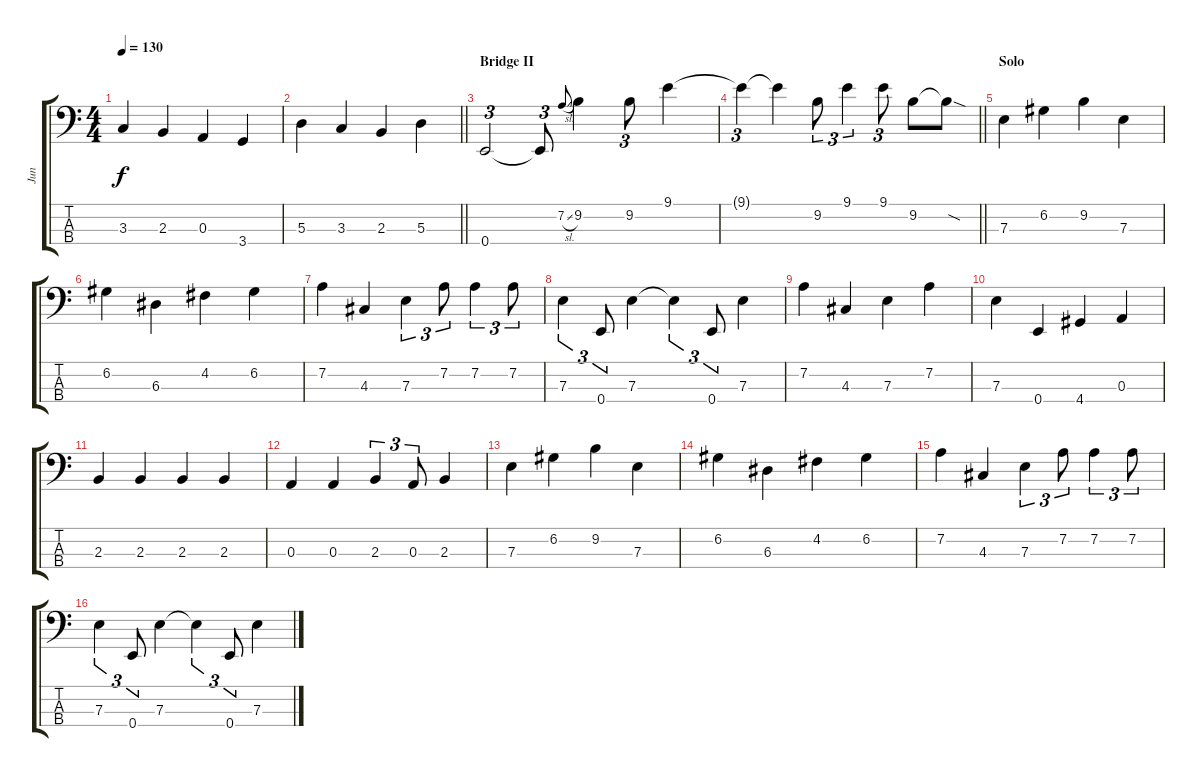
\track ("Jun" "Jun") {instrument electricbasspick}
\staff {score tabs}
\tuning (G2 D2 A1 E1) {hide}
\ts (4 4)
\tempo 130
\clef f4
\ks c
3.3.4{dy f} 2.3.4 0.3.4 3.4.4 |
\barLineRight lightlight
5.3.4 3.3.4 2.3.4 5.3.4 |
\section ("" "Bridge II")
0.4.2{tu (3 2)} 0.4{t}.8{tu (3 2)} 7.2{sl}.8{gr onbeat} 9.2.4 9.2.8{tu (3 2)} 9.1.4 |
\barLineRight lightlight
9.1{t}.4{tu (3 2)} 9.1{t}.4 9.2.8{tu (3 2)} 9.1.4{tu (3 2)} 9.1.8{tu (3 2)} 9.2.8 9.2{sod t}.8 |
\section ("" "Solo")
7.3.4 6.2.4 9.2.4 7.3.4 |
6.2.4 6.3.4 4.2.4 6.2.4 |
7.2.4 4.3.4 7.3.4{tu (3 2)} 7.2.8{tu (3 2)} 7.2.4{tu (3 2)} 7.2.8{tu (3 2)} |
7.3.4{tu (3 2)} 0.4.8{tu (3 2)} 7.3.4 7.3{t}.4{tu (3 2)} 0.4.8{tu (3 2)} 7.3.4 |
7.2.4 4.3.4 7.3.4 7.2.4 |
7.3.4 0.4.4 4.4.4 0.3.4 |
2.3.4 2.3.4 2.3.4 2.3.4 |
0.3.4 0.3.4 2.3.4{tu (3 2)} 0.3.8{tu (3 2)} 2.3.4 |
7.3.4 6.2.4 9.2.4 7.3.4 |
6.2.4 6.3.4 4.2.4 6.2.4 |
7.2.4 4.3.4 7.3.4{tu (3 2)} 7.2.8{tu (3 2)} 7.2.4{tu (3 2)} 7.2.8{tu (3 2)} |
7.3.4{tu (3 2)} 0.4.8{tu (3 2)} 7.3.4 7.3{t}.4{tu (3 2)} 0.4.8{tu (3 2)} 7.3.4
